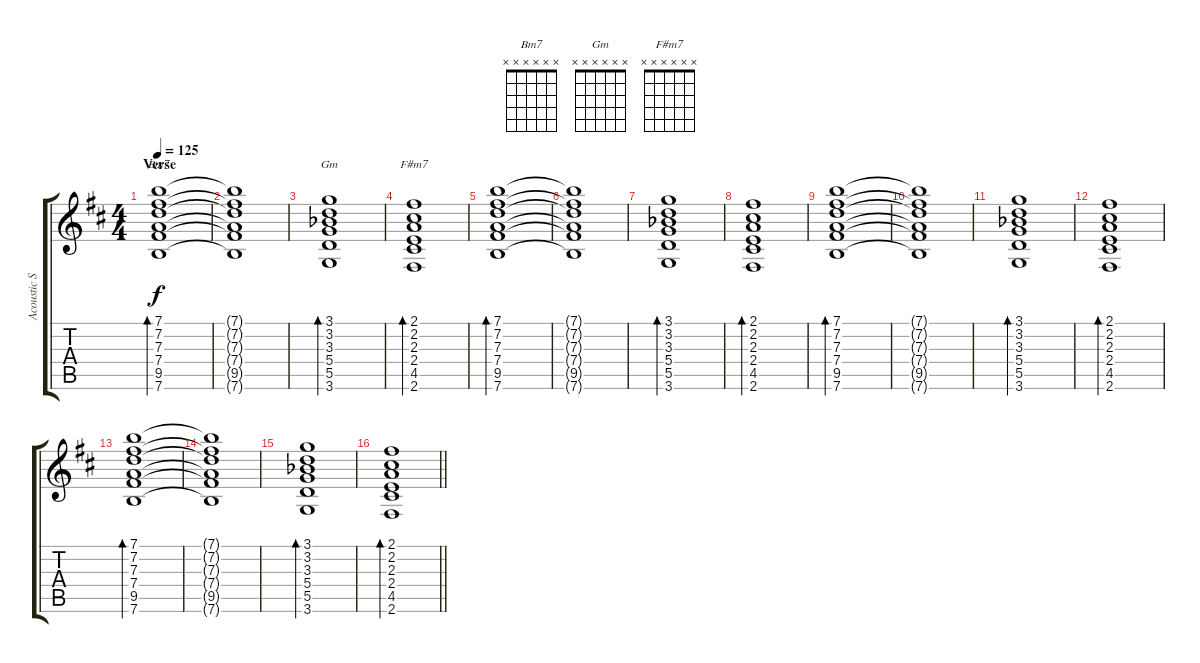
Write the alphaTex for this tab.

\track ("Acoustic Steel-Stringed" "Acoustic S") {instrument acousticguitarsteel}
\staff {score tabs}
\tuning (E4 B3 G3 D3 A2 E2) {hide}
\chord ("Bm7" x x x x x x)
\chord ("Gm" x x x x x x)
\chord ("F#m7" x x x x x x)
\ts (4 4)
\section ("" "Verse")
\tempo 125
\clef g2
\ks bminor
(7.1 7.2 7.3 7.4 9.5 7.6).1{bd 120 ch "Bm7" dy f} |
(7.1{t} 7.2{t} 7.3{t} 7.4{t} 9.5{t} 7.6{t}).1 |
(3.1 3.2 3.3{acc b} 5.4 5.5 3.6).1{bd 120 ch "Gm"} |
(2.1 2.2 2.3 2.4 4.5 2.6).1{bd 120 ch "F#m7"} |
(7.1 7.2 7.3 7.4 9.5 7.6).1{bd 120} |
(7.1{t} 7.2{t} 7.3{t} 7.4{t} 9.5{t} 7.6{t}).1 |
(3.1 3.2 3.3{acc b} 5.4 5.5 3.6).1{bd 120} |
(2.1 2.2 2.3 2.4 4.5 2.6).1{bd 120} |
(7.1 7.2 7.3 7.4 9.5 7.6).1{bd 120} |
(7.1{t} 7.2{t} 7.3{t} 7.4{t} 9.5{t} 7.6{t}).1 |
(3.1 3.2 3.3{acc b} 5.4 5.5 3.6).1{bd 120} |
(2.1 2.2 2.3 2.4 4.5 2.6).1{bd 120} |
(7.1 7.2 7.3 7.4 9.5 7.6).1{bd 120} |
(7.1{t} 7.2{t} 7.3{t} 7.4{t} 9.5{t} 7.6{t}).1 |
(3.1 3.2 3.3{acc b} 5.4 5.5 3.6).1{bd 120} |
\barLineRight lightlight
(2.1 2.2 2.3 2.4 4.5 2.6).1{bd 120}
